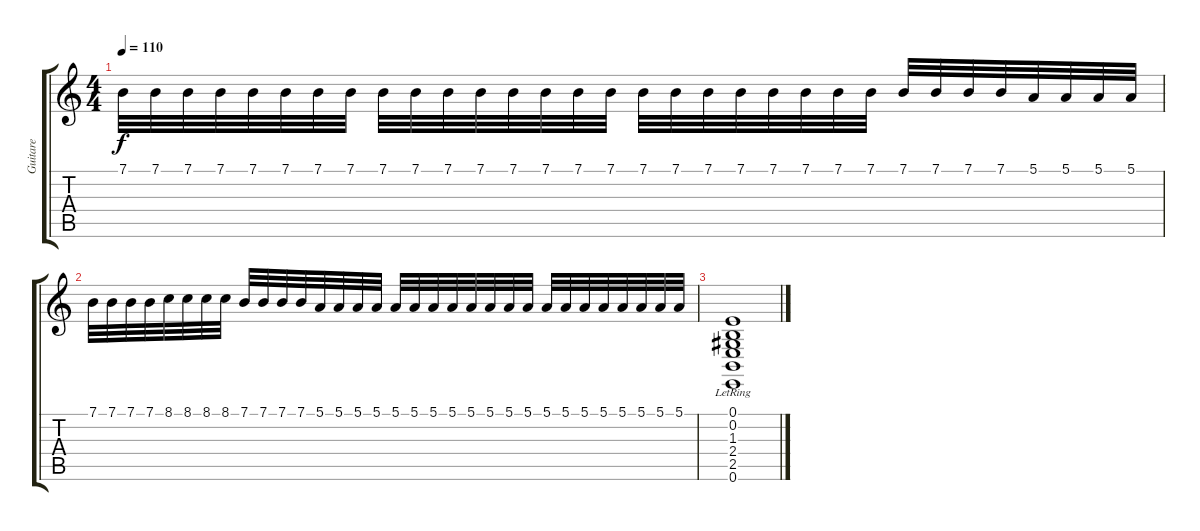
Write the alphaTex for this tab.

\track ("Guitare" "Guitare") {instrument synthvoice}
\staff {score tabs}
\tuning (E4 B3 G3 D3 A2 E2) {hide}
\ts (4 4)
\tempo 110
\clef g2
\ks c
7.1.32{dy f} 7.1.32 7.1.32 7.1.32 7.1.32 7.1.32 7.1.32 7.1.32 7.1.32 7.1.32 7.1.32 7.1.32 7.1.32 7.1.32 7.1.32 7.1.32 7.1.32 7.1.32 7.1.32 7.1.32 7.1.32 7.1.32 7.1.32 7.1.32 7.1.32 7.1.32 7.1.32 7.1.32 5.1.32 5.1.32 5.1.32 5.1.32 |
7.1.32 7.1.32 7.1.32 7.1.32 8.1.32 8.1.32 8.1.32 8.1.32 7.1.32 7.1.32 7.1.32 7.1.32 5.1.32 5.1.32 5.1.32 5.1.32 5.1.32 5.1.32 5.1.32 5.1.32 5.1.32 5.1.32 5.1.32 5.1.32 5.1.32 5.1.32 5.1.32 5.1.32 5.1.32 5.1.32 5.1.32 5.1.32 |
(0.1{lr} 0.2{lr} 1.3{lr} 2.4{lr} 2.5 0.6).1
